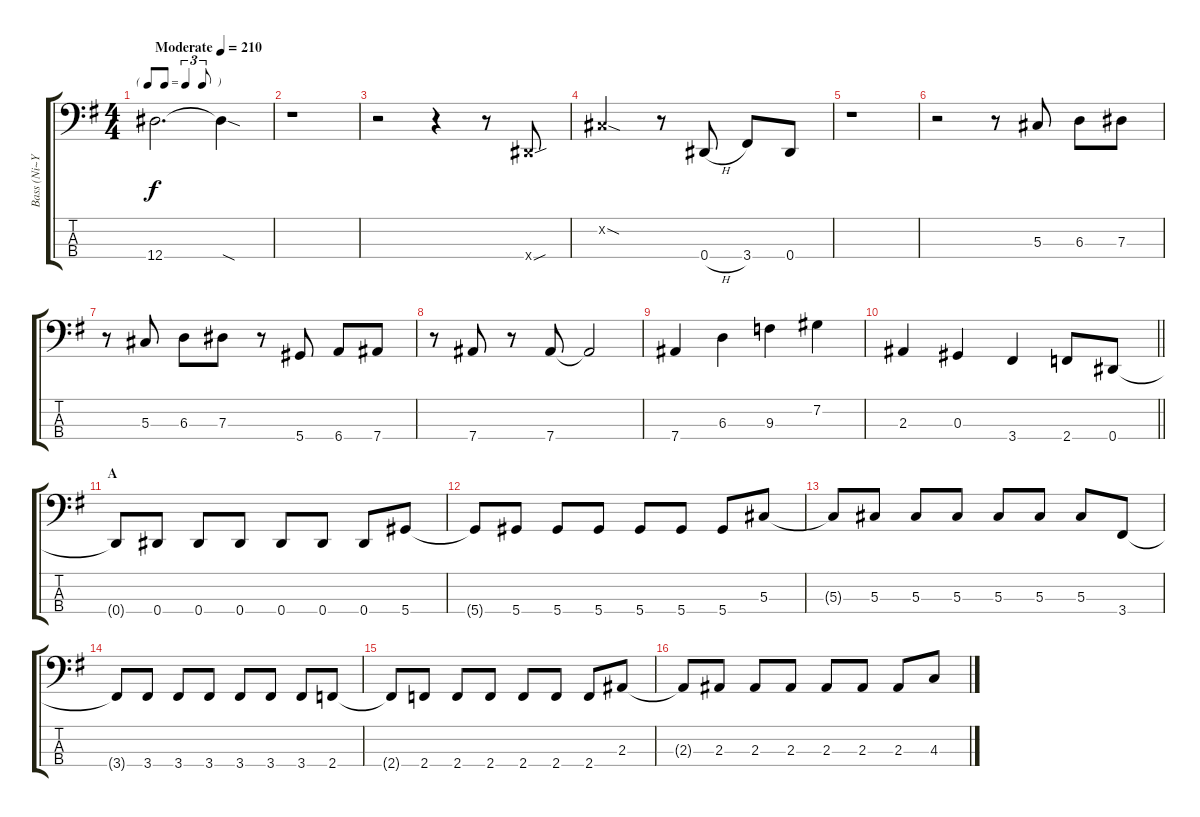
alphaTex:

\track ("Bass (Ni~Ya)" "Bass (Ni~Y") {instrument electricbasspick}
\staff {score tabs}
\tuning (Gb2 Db2 Ab1 Eb1) {hide}
\ts (4 4)
\tf triplet8th
\tempo (210 "Moderate")
\clef f4
\ks g
12.4.2{d dy f instrument electricbasspick} 12.4{sod t}.4 |
r.1 |
r.2 r.4 r.8 0.4{sou x}.8 |
0.2{sod x}.2 r.8 0.4{h}.8 3.4.8 0.4.8 |
r.1 |
r.2 r.8 5.3.8 6.3.8 7.3.8 |
r.8 5.3.8 6.3.8 7.3.8 r.8 5.4.8 6.4.8 7.4.8 |
r.8 7.4.8 r.8 7.4.8 7.4{t}.2 |
7.4.4 6.3.4 9.3.4 7.2.4 |
\barLineRight lightlight
2.3.4 0.3.4 3.4.4 2.4.8 0.4.8 |
\section ("" "A")
0.4{t}.8 0.4.8 0.4.8 0.4.8 0.4.8 0.4.8 0.4.8 5.4.8 |
5.4{t}.8 5.4.8 5.4.8 5.4.8 5.4.8 5.4.8 5.4.8 5.3.8 |
5.3{t}.8 5.3.8 5.3.8 5.3.8 5.3.8 5.3.8 5.3.8 3.4.8 |
3.4{t}.8 3.4.8 3.4.8 3.4.8 3.4.8 3.4.8 3.4.8 2.4.8 |
2.4{t}.8 2.4.8 2.4.8 2.4.8 2.4.8 2.4.8 2.4.8 2.3.8 |
2.3{t}.8 2.3.8 2.3.8 2.3.8 2.3.8 2.3.8 2.3.8 4.3.8
